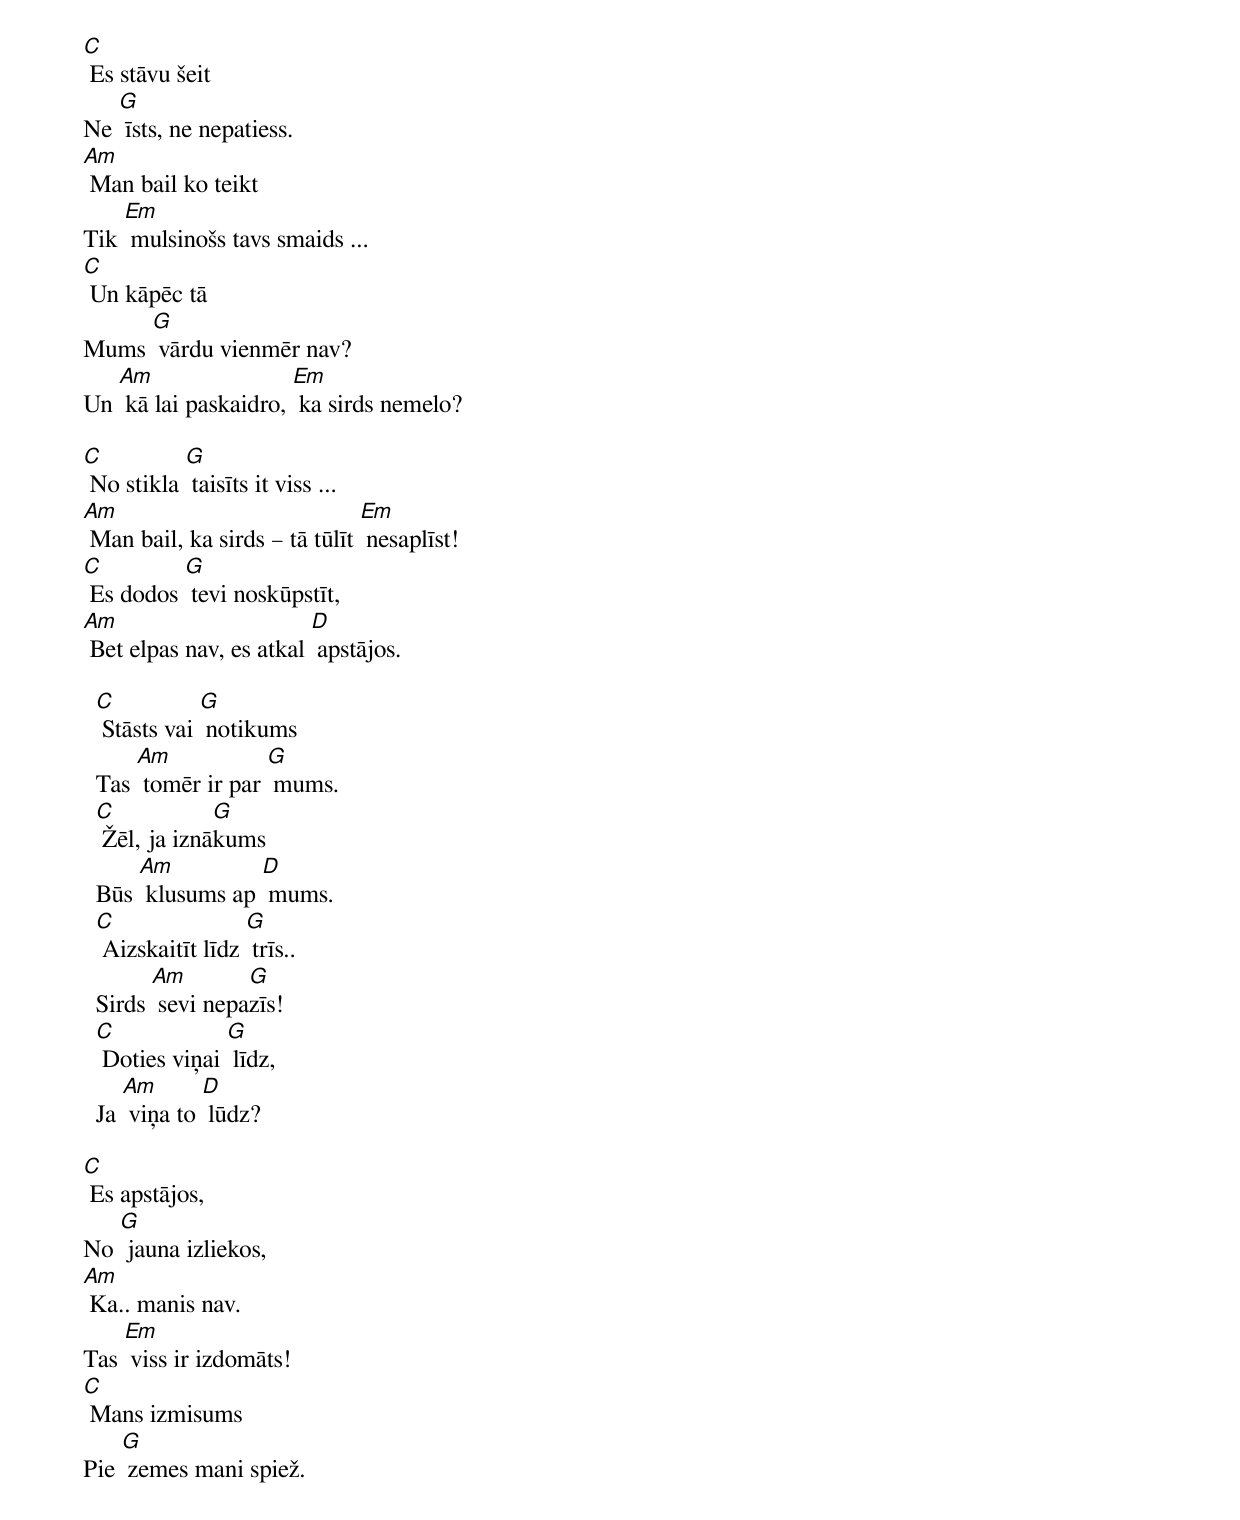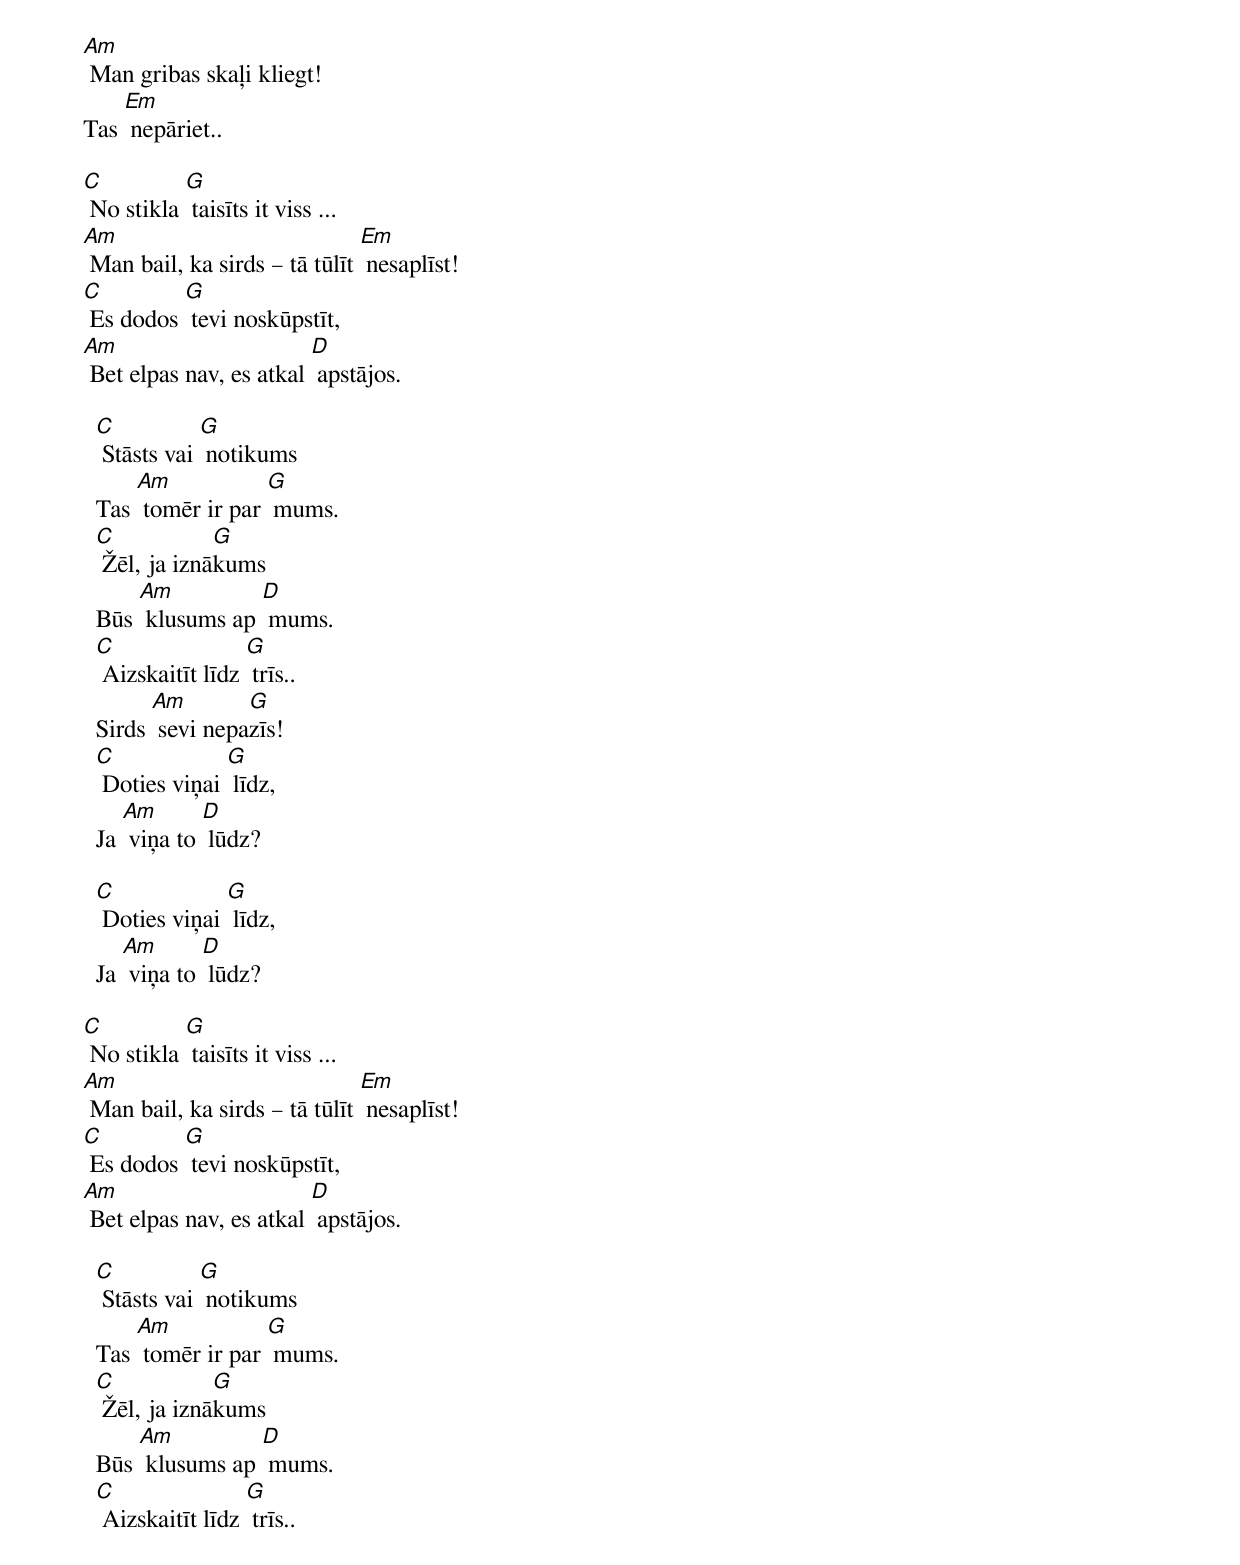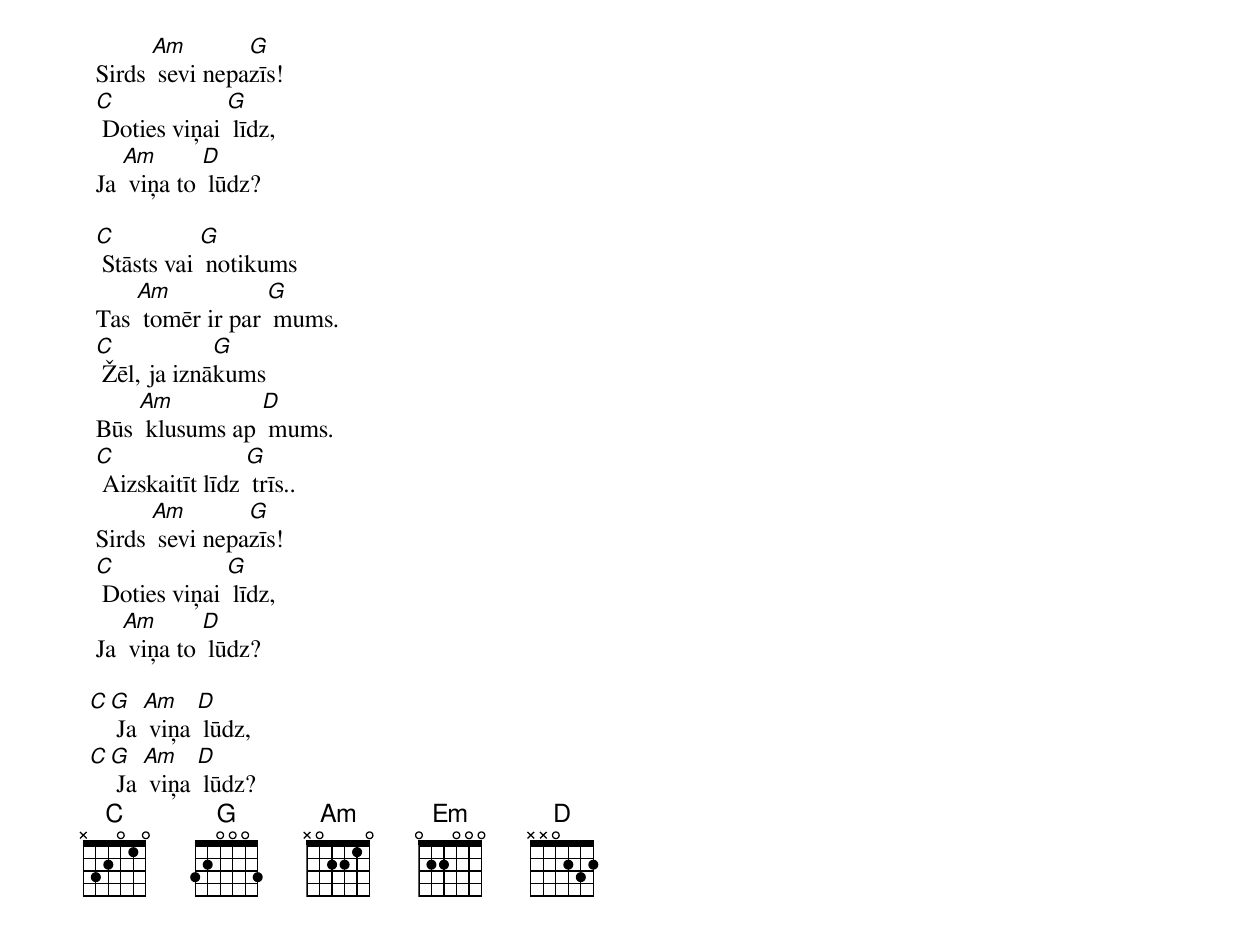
[C] Es stāvu šeit
Ne [G] īsts, ne nepatiess.
[Am] Man bail ko teikt
Tik [Em] mulsinošs tavs smaids ...
[C] Un kāpēc tā
Mums [G] vārdu vienmēr nav?
Un [Am] kā lai paskaidro, [Em] ka sirds nemelo?

[C] No stikla [G] taisīts it viss ...
[Am] Man bail, ka sirds – tā tūlīt [Em] nesaplīst!
[C] Es dodos [G] tevi noskūpstīt,
[Am] Bet elpas nav, es atkal [D] apstājos.

  [C] Stāsts vai [G] notikums
  Tas [Am] tomēr ir par [G] mums.
  [C] Žēl, ja iznā[G]kums
  Būs [Am] klusums ap [D] mums.
  [C] Aizskaitīt līdz [G] trīs..
  Sirds [Am] sevi nepa[G]zīs!
  [C] Doties viņai [G] līdz,
  Ja [Am] viņa to [D] lūdz?

[C] Es apstājos,
No [G] jauna izliekos,
[Am] Ka.. manis nav.
Tas [Em] viss ir izdomāts!
[C] Mans izmisums
Pie [G] zemes mani spiež.
[Am] Man gribas skaļi kliegt!
Tas [Em] nepāriet..

[C] No stikla [G] taisīts it viss ...
[Am] Man bail, ka sirds – tā tūlīt [Em] nesaplīst!
[C] Es dodos [G] tevi noskūpstīt,
[Am] Bet elpas nav, es atkal [D] apstājos.

  [C] Stāsts vai [G] notikums
  Tas [Am] tomēr ir par [G] mums.
  [C] Žēl, ja iznā[G]kums
  Būs [Am] klusums ap [D] mums.
  [C] Aizskaitīt līdz [G] trīs..
  Sirds [Am] sevi nepa[G]zīs!
  [C] Doties viņai [G] līdz,
  Ja [Am] viņa to [D] lūdz?

  [C] Doties viņai [G] līdz,
  Ja [Am] viņa to [D] lūdz?

[C] No stikla [G] taisīts it viss ...
[Am] Man bail, ka sirds – tā tūlīt [Em] nesaplīst!
[C] Es dodos [G] tevi noskūpstīt,
[Am] Bet elpas nav, es atkal [D] apstājos.

  [C] Stāsts vai [G] notikums
  Tas [Am] tomēr ir par [G] mums.
  [C] Žēl, ja iznā[G]kums
  Būs [Am] klusums ap [D] mums.
  [C] Aizskaitīt līdz [G] trīs..
  Sirds [Am] sevi nepa[G]zīs!
  [C] Doties viņai [G] līdz,
  Ja [Am] viņa to [D] lūdz?

  [C] Stāsts vai [G] notikums
  Tas [Am] tomēr ir par [G] mums.
  [C] Žēl, ja iznā[G]kums
  Būs [Am] klusums ap [D] mums.
  [C] Aizskaitīt līdz [G] trīs..
  Sirds [Am] sevi nepa[G]zīs!
  [C] Doties viņai [G] līdz,
  Ja [Am] viņa to [D] lūdz?

 [C][G] Ja [Am] viņa [D] lūdz,
 [C][G] Ja [Am] viņa [D] lūdz?
